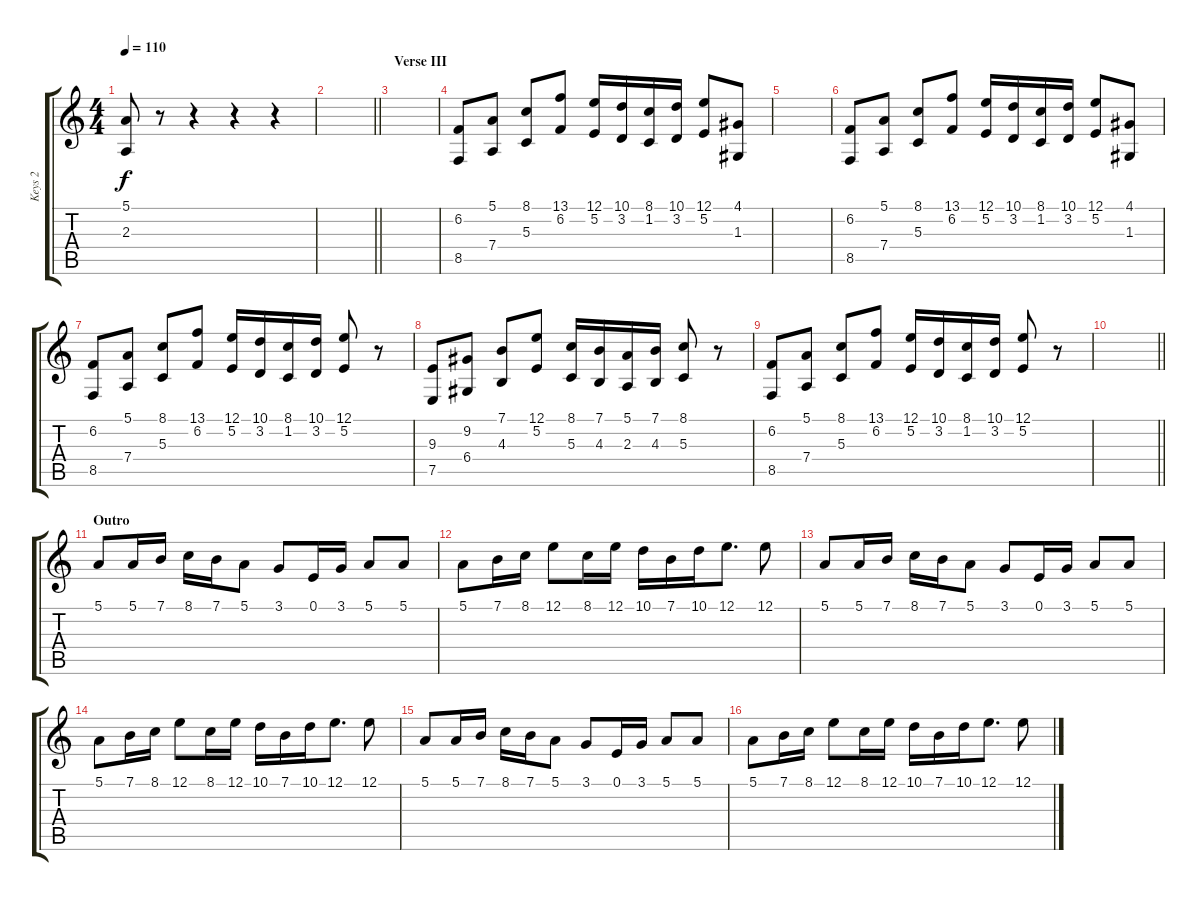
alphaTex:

\track ("Keys 2" "Keys 2") {instrument stringensemble1}
\staff {score tabs}
\tuning (E4 B3 G3 D3 A2 E2) {hide}
\ts (4 4)
\tempo 110
\clef g2
\ks c
(5.1 2.3).8{dy f} r.8 r.4 r.4 r.4 |
\barLineRight lightlight
|
\section ("" "Verse III")
|
(6.2 8.5).8 (5.1 7.4).8 (8.1 5.3).8 (13.1 6.2).8 (12.1 5.2).16 (10.1 3.2).16 (8.1 1.2).16 (10.1 3.2).16 (12.1 5.2).8 (4.1 1.3).8 |
|
(6.2 8.5).8 (5.1 7.4).8 (8.1 5.3).8 (13.1 6.2).8 (12.1 5.2).16 (10.1 3.2).16 (8.1 1.2).16 (10.1 3.2).16 (12.1 5.2).8 (4.1 1.3).8 |
(6.2 8.5).8 (5.1 7.4).8 (8.1 5.3).8 (13.1 6.2).8 (12.1 5.2).16 (10.1 3.2).16 (8.1 1.2).16 (10.1 3.2).16 (12.1 5.2).8 r.8 |
(9.3 7.5).8 (9.2 6.4).8 (7.1 4.3).8 (12.1 5.2).8 (8.1 5.3).16 (7.1 4.3).16 (5.1 2.3).16 (7.1 4.3).16 (8.1 5.3).8 r.8 |
(6.2 8.5).8 (5.1 7.4).8 (8.1 5.3).8 (13.1 6.2).8 (12.1 5.2).16 (10.1 3.2).16 (8.1 1.2).16 (10.1 3.2).16 (12.1 5.2).8 r.8 |
\barLineRight lightlight
|
\section ("" "Outro")
5.1.8 5.1.16 7.1.16 8.1.16 7.1.16 5.1.8 3.1.8 0.1.16 3.1.16 5.1.8 5.1.8 |
5.1.8 7.1.16 8.1.16 12.1.8 8.1.16 12.1.16 10.1.16 7.1.16 10.1.16 12.1.8{d} 12.1.8 |
5.1.8 5.1.16 7.1.16 8.1.16 7.1.16 5.1.8 3.1.8 0.1.16 3.1.16 5.1.8 5.1.8 |
5.1.8 7.1.16 8.1.16 12.1.8 8.1.16 12.1.16 10.1.16 7.1.16 10.1.16 12.1.8{d} 12.1.8 |
5.1.8 5.1.16 7.1.16 8.1.16 7.1.16 5.1.8 3.1.8 0.1.16 3.1.16 5.1.8 5.1.8 |
5.1.8 7.1.16 8.1.16 12.1.8 8.1.16 12.1.16 10.1.16 7.1.16 10.1.16 12.1.8{d} 12.1.8
